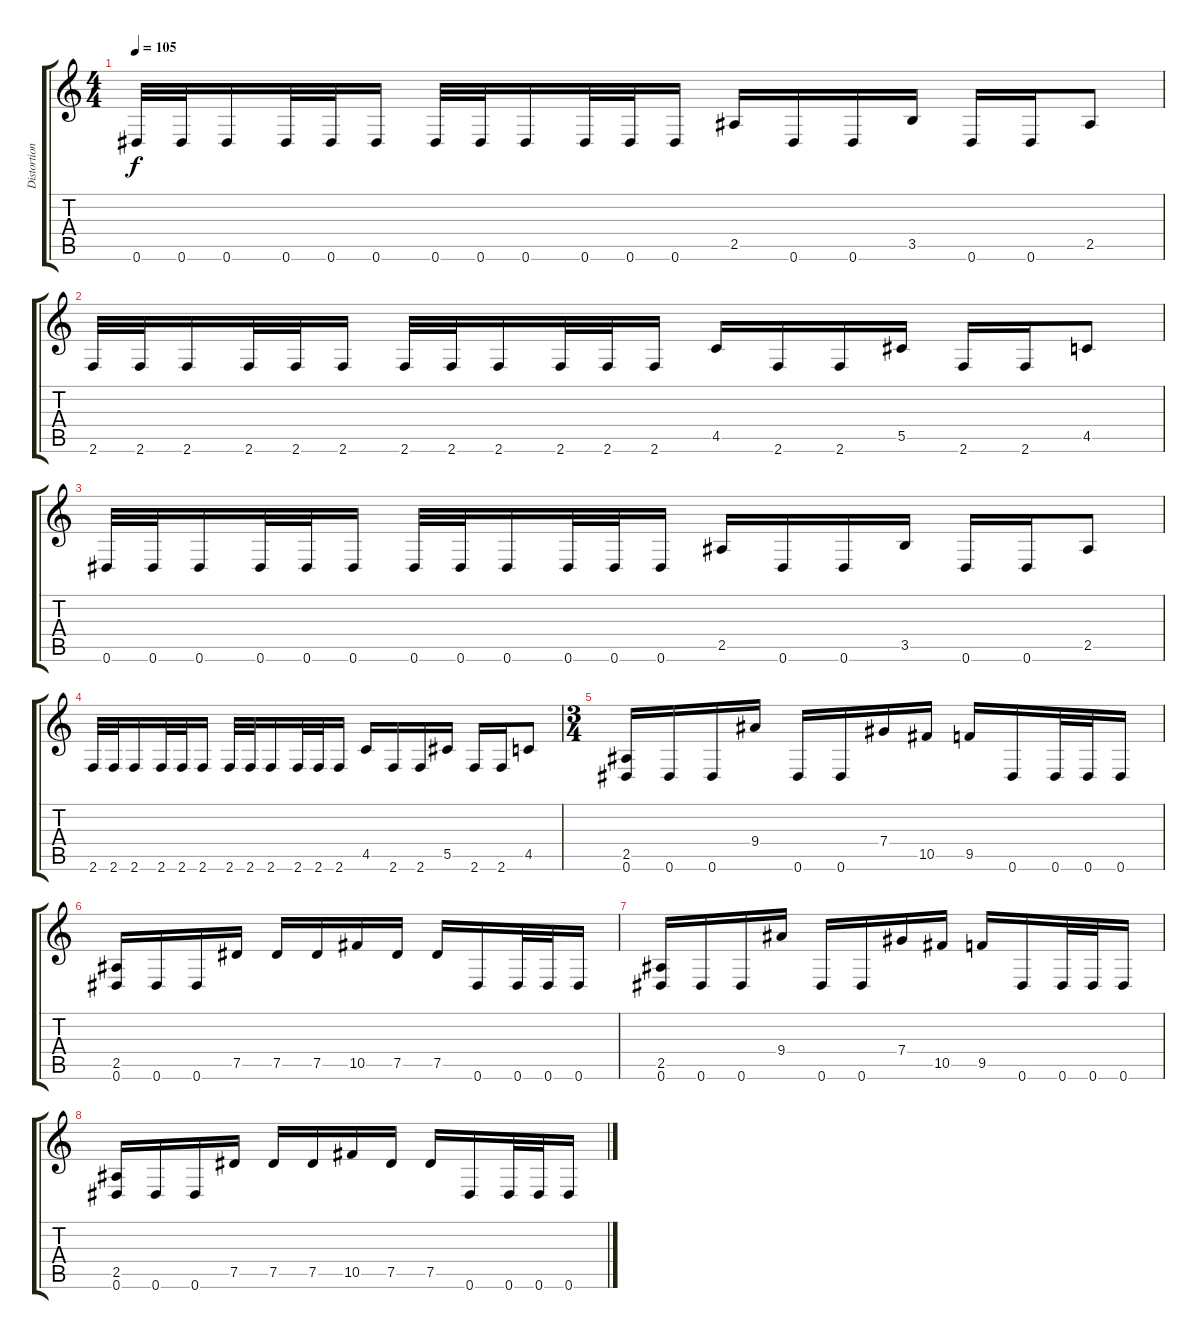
\track ("Distortion guitar [Rythm]" "Distortion") {instrument distortionguitar}
\staff {score tabs}
\tuning (Eb4 Bb3 Gb3 Db3 Ab2 Eb2) {hide}
\ts (4 4)
\tempo 105
\clef g2
\ks c
0.6.32{dy f} 0.6.32 0.6.16 0.6.32 0.6.32 0.6.16 0.6.32 0.6.32 0.6.16 0.6.32 0.6.32 0.6.16 2.5.16 0.6.16 0.6.16 3.5.16 0.6.16 0.6.16 2.5.8 |
2.6.32 2.6.32 2.6.16 2.6.32 2.6.32 2.6.16 2.6.32 2.6.32 2.6.16 2.6.32 2.6.32 2.6.16 4.5.16 2.6.16 2.6.16 5.5.16 2.6.16 2.6.16 4.5.8 |
0.6.32 0.6.32 0.6.16 0.6.32 0.6.32 0.6.16 0.6.32 0.6.32 0.6.16 0.6.32 0.6.32 0.6.16 2.5.16 0.6.16 0.6.16 3.5.16 0.6.16 0.6.16 2.5.8 |
2.6.32 2.6.32 2.6.16 2.6.32 2.6.32 2.6.16 2.6.32 2.6.32 2.6.16 2.6.32 2.6.32 2.6.16 4.5.16 2.6.16 2.6.16 5.5.16 2.6.16 2.6.16 4.5.8 |
\ts (3 4)
(2.5 0.6).16 0.6.16 0.6.16 9.4.16 0.6.16 0.6.16 7.4.16 10.5.16 9.5.16 0.6.16 0.6.32 0.6.32 0.6.16 |
(2.5 0.6).16 0.6.16 0.6.16 7.5.16 7.5.16 7.5.16 10.5.16 7.5.16 7.5.16 0.6.16 0.6.32 0.6.32 0.6.16 |
(2.5 0.6).16 0.6.16 0.6.16 9.4.16 0.6.16 0.6.16 7.4.16 10.5.16 9.5.16 0.6.16 0.6.32 0.6.32 0.6.16 |
(2.5 0.6).16 0.6.16 0.6.16 7.5.16 7.5.16 7.5.16 10.5.16 7.5.16 7.5.16 0.6.16 0.6.32 0.6.32 0.6.16
